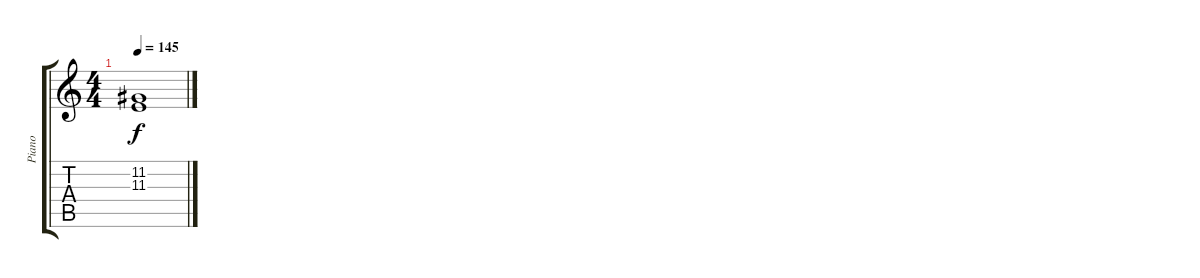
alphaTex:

\track ("Piano" "Piano") {instrument acousticgrandpiano}
\staff {score tabs}
\tuning (D4 A3 F3 C3 G2 D2) {hide}
\ts (4 4)
\tempo 145
\clef g2
\ks c
(11.2 11.3).1{dy f}
